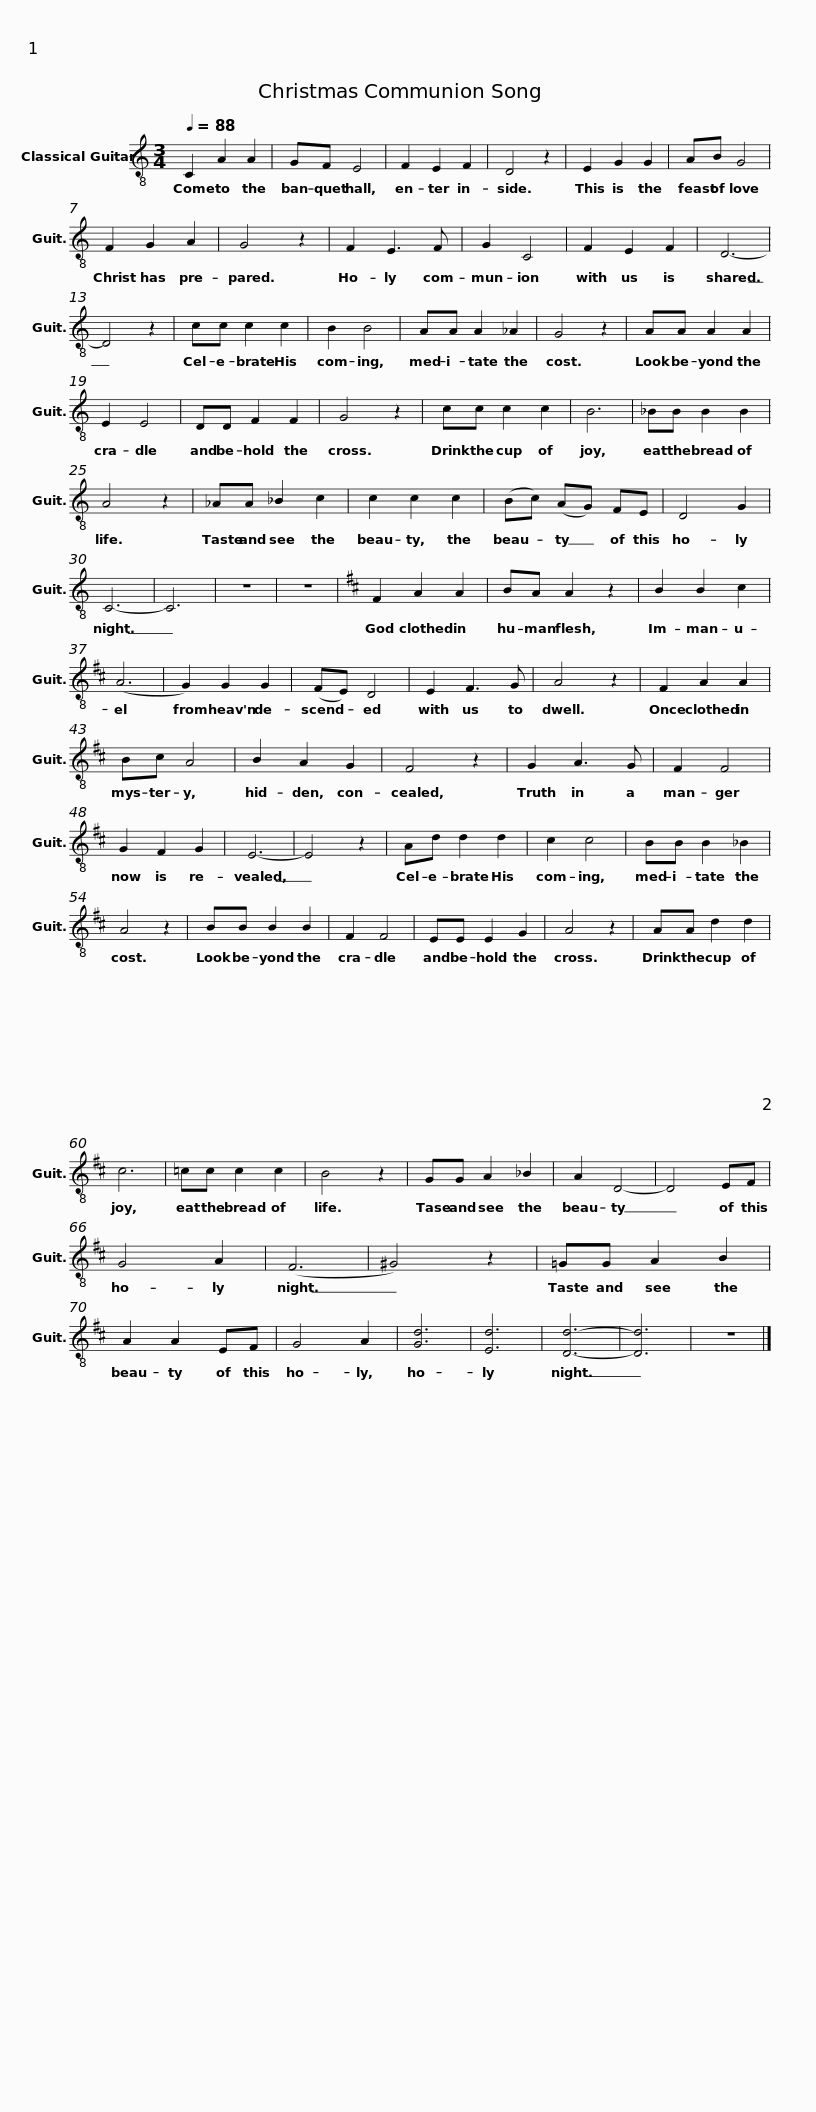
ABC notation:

X:1
L:1/8
Q:1/4=88
M:3/4
I:linebreak $
K:C
V:1 treble-8
V:1
 C2 A2 A2 | GF E4 | F2 E2 F2 | D4 z2 | E2 G2 G2 | %5
 AB G4 | F2 G2 A2 | G4 z2 |$ F2 E3 F | G2 C4 | %10
 F2 E2 F2 | D6- | D4 z2 | cc c2 c2 | B2 B4 | %15
 AA A2 _A2 | G4 z2 |$ AA A2 A2 | E2 E4 | DD F2 F2 | %20
 G4 z2 | cc c2 c2 | B6 | _BB B2 B2 | A4 z2 |$ %25
 _AA _B2 c2 | c2 c2 c2 | (Bc) (AG) FE | D4 G2 | C6- | %30
 C6 | z6 | z6 |[K:D] F2 A2 A2 |$ BA A2 z2 | %35
 B2 B2 c2 | (A6 | G2) G2 G2 | (FE) D4 | E2 F3 G | %40
 A4 z2 | F2 A2 A2 |$ Bc A4 | B2 A2 G2 | F4 z2 | %45
 G2 A3 G | F2 F4 | G2 F2 G2 | E6- | E4 z2 |$ %50
 Ad d2 d2 | c2 c4 | BB B2 _B2 | A4 z2 | BB B2 B2 | %55
 F2 F4 | EE E2 G2 |$ A4 z2 | AA d2 d2 | c6 | %60
 =cc c2 c2 | B4 z2 | GG A2 _B2 | A2 D4- | D4 EF |$ %65
 G4 A2 | (F6 | ^G4) z2 | =GG A2 B2 | A2 A2 EF | %70
 G4 A2 | [Gd]6 | [Ed]6 | [Dd]6- | [Dd]6 | %75
 z6 |] %76
